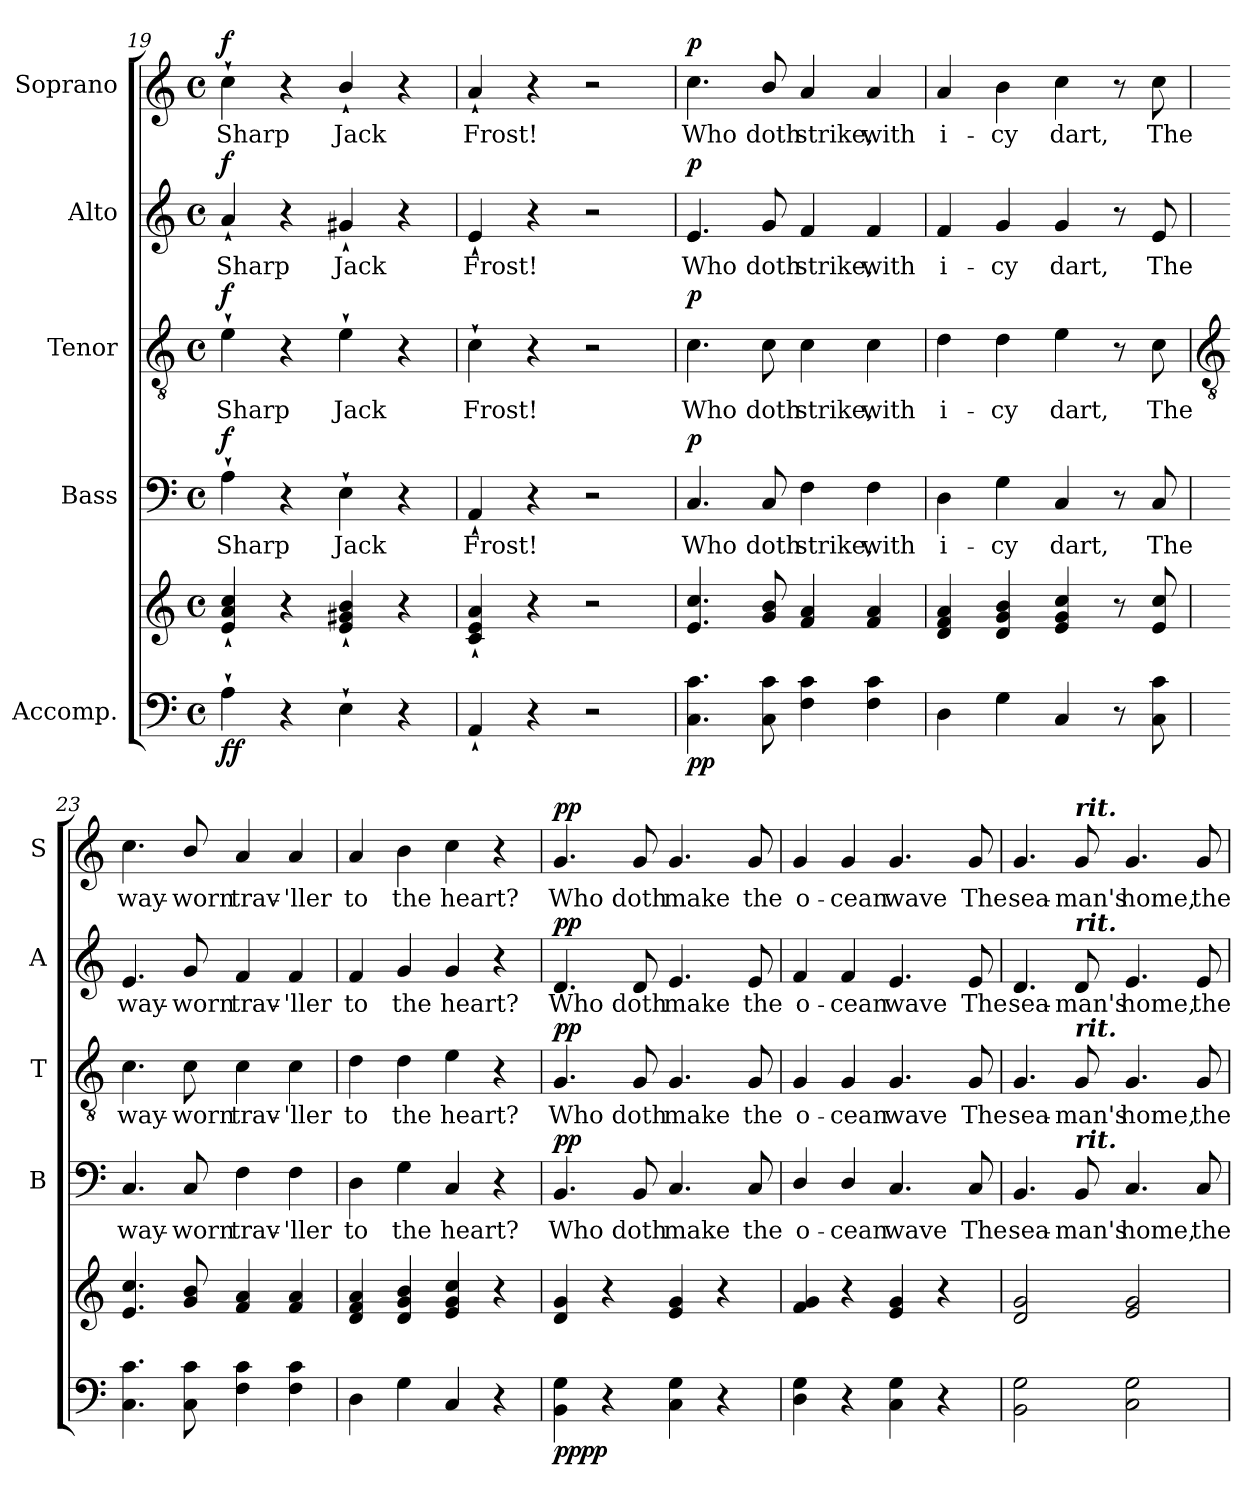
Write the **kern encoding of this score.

**kern	**kern	**dynam	**kern	**text	**dynam	**kern	**text	**dynam	**kern	**text	**dynam	**kern	**text	**dynam
*part5	*part5	*part5	*part4	*part4	*part4	*part3	*part3	*part3	*part2	*part2	*part2	*part1	*part1	*part1
*staff6	*staff5	*staff5/6	*staff4	*staff4	*staff4	*staff3	*staff3	*staff3	*staff2	*staff2	*staff2	*staff1	*staff1	*staff1
*I"Accomp.	*	*	*I"Bass	*	*	*I"Tenor	*	*	*I"Alto	*	*	*I"Soprano	*	*
*	*	*	*I'B	*	*	*I'T	*	*	*I'A	*	*	*I'S	*	*
*clefF4	*clefG2	*	*clefF4	*	*	*clefGv2	*	*	*clefG2	*	*	*clefG2	*	*
*k[]	*k[]	*	*k[]	*	*	*k[]	*	*	*k[]	*	*	*k[]	*	*
*C:	*C:	*	*C:	*	*	*C:	*	*	*C:	*	*	*C:	*	*
*M4/4	*M4/4	*	*M4/4	*	*	*M4/4	*	*	*M4/4	*	*	*M4/4	*	*
*met(c)	*met(c)	*	*met(c)	*	*	*met(c)	*	*	*met(c)	*	*	*met(c)	*	*
=19	=19	=19	=19	=19	=19	=19	=19	=19	=19	=19	=19	=19	=19	=19
!	!	!LO:DY:b=2	!	!LO:LY:b	!	!	!LO:LY:b	!	!	!LO:LY:b	!	!	!LO:LY:b	!
!	!	!LO:DY:n=1:b	!	!	!LO:DY:b	!	!	!LO:DY:b	!	!	!LO:DY:b	!	!	!LO:DY:b
4A`	4e` 4a` 4cc`	f f	4A`	Sharp	f	4e`	Sharp	f	4a`	Sharp	f	4cc`	Sharp	f
4r	4r	.	4r	.	.	4r	.	.	4r	.	.	4r	.	.
!	!	!	!	!LO:LY:b	!	!	!LO:LY:b	!	!	!LO:LY:b	!	!	!LO:LY:b	!
4E`\	4e/` 4g#X/` 4b/`	.	4E`\	Jack	.	4e`\	Jack	.	4g#X`/	Jack	.	4b`/	Jack	.
4r	4r	.	4r	.	.	4r	.	.	4r	.	.	4r	.	.
=20	=20	=20	=20	=20	=20	=20	=20	=20	=20	=20	=20	=20	=20	=20
!	!	!	!	!LO:LY:b	!	!	!LO:LY:b	!	!	!LO:LY:b	!	!	!LO:LY:b	!
4AA`	4c` 4e` 4a`	.	4AA`	Frost!	.	4c`	Frost!	.	4e`	Frost!	.	4a`	Frost!	.
4r	4r	.	4r	.	.	4r	.	.	4r	.	.	4r	.	.
2r	2r	.	2r	.	.	2r	.	.	2r	.	.	2r	.	.
=21	=21	=21	=21	=21	=21	=21	=21	=21	=21	=21	=21	=21	=21	=21
!	!	!LO:DY:b=2	!	!LO:LY:b	!	!	!LO:LY:b	!	!	!LO:LY:b	!	!	!LO:LY:b	!
!	!	!LO:DY:n=1:b	!	!	!LO:DY:b	!	!	!LO:DY:b	!	!	!LO:DY:b	!	!	!LO:DY:b
4.C 4.c	4.e 4.cc	p p	4.C	Who	p	4.c	Who	p	4.e	Who	p	4.cc	Who	p
!	!	!	!	!LO:LY:b	!	!	!LO:LY:b	!	!	!LO:LY:b	!	!	!LO:LY:b	!
8C 8c	8g/ 8b/	.	8C	doth	.	8c	doth	.	8g	doth	.	8b/	doth	.
!	!	!	!	!LO:LY:b	!	!	!LO:LY:b	!	!	!LO:LY:b	!	!	!LO:LY:b	!
4F 4c	4f 4a	.	4F	strike,	.	4c	strike,	.	4f	strike,	.	4a	strike,	.
!	!	!	!	!LO:LY:b	!	!	!LO:LY:b	!	!	!LO:LY:b	!	!	!LO:LY:b	!
4F 4c	4f 4a	.	4F	with	.	4c	with	.	4f	with	.	4a	with	.
=22	=22	=22	=22	=22	=22	=22	=22	=22	=22	=22	=22	=22	=22	=22
!	!	!	!	!LO:LY:b	!	!	!LO:LY:b	!	!	!LO:LY:b	!	!	!LO:LY:b	!
4D	4d 4f 4a	.	4D	i-	.	4d	i-	.	4f	i-	.	4a	i-	.
!	!	!	!	!LO:LY:b	!	!	!LO:LY:b	!	!	!LO:LY:b	!	!	!LO:LY:b	!
4G	4d 4g 4b	.	4G	-cy	.	4d	-cy	.	4g	-cy	.	4b	-cy	.
!	!	!	!	!LO:LY:b	!	!	!LO:LY:b	!	!	!LO:LY:b	!	!	!LO:LY:b	!
4C	4e 4g 4cc	.	4C	dart,	.	4e	dart,	.	4g	dart,	.	4cc	dart,	.
8r	8r	.	8r	.	.	8r	.	.	8r	.	.	8r	.	.
!	!	!	!	!LO:LY:b	!	!	!LO:LY:b	!	!	!LO:LY:b	!	!	!LO:LY:b	!
8C 8c	8e 8cc	.	8C	The	.	8c	The	.	8e	The	.	8cc	The	.
!!LO:LB:g=z
=23	=23	=23	=23	=23	=23	=23	=23	=23	=23	=23	=23	=23	=23	=23
*	*	*	*	*	*	*clefGv2	*	*	*	*	*	*	*	*
!	!	!	!	!LO:LY:b	!	!	!LO:LY:b	!	!	!LO:LY:b	!	!	!LO:LY:b	!
4.C 4.c	4.e 4.cc	.	4.C	way-	.	4.c	way-	.	4.e	way-	.	4.cc	way-	.
!	!	!	!	!LO:LY:b	!	!	!LO:LY:b	!	!	!LO:LY:b	!	!	!LO:LY:b	!
8C 8c	8g/ 8b/	.	8C	-worn	.	8c	-worn	.	8g	-worn	.	8b/	-worn	.
!	!	!	!	!LO:LY:b	!	!	!LO:LY:b	!	!	!LO:LY:b	!	!	!LO:LY:b	!
4F 4c	4f 4a	.	4F	trav-	.	4c	trav-	.	4f	trav-	.	4a	trav-	.
!	!	!	!	!LO:LY:b	!	!	!LO:LY:b	!	!	!LO:LY:b	!	!	!LO:LY:b	!
4F 4c	4f 4a	.	4F	-'ller	.	4c	-'ller	.	4f	-'ller	.	4a	-'ller	.
=24	=24	=24	=24	=24	=24	=24	=24	=24	=24	=24	=24	=24	=24	=24
!	!	!	!	!LO:LY:b	!	!	!LO:LY:b	!	!	!LO:LY:b	!	!	!LO:LY:b	!
4D	4d 4f 4a	.	4D	to	.	4d	to	.	4f	to	.	4a	to	.
!	!	!	!	!LO:LY:b	!	!	!LO:LY:b	!	!	!LO:LY:b	!	!	!LO:LY:b	!
4G	4d 4g 4b	.	4G	the	.	4d	the	.	4g	the	.	4b	the	.
!	!	!	!	!LO:LY:b	!	!	!LO:LY:b	!	!	!LO:LY:b	!	!	!LO:LY:b	!
4C	4e 4g 4cc	.	4C	heart?	.	4e	heart?	.	4g	heart?	.	4cc	heart?	.
4r	4r	.	4r	.	.	4r	.	.	4r	.	.	4r	.	.
=25	=25	=25	=25	=25	=25	=25	=25	=25	=25	=25	=25	=25	=25	=25
!	!	!LO:DY:b=2	!	!LO:LY:b	!	!	!LO:LY:b	!	!	!LO:LY:b	!	!	!LO:LY:b	!
!	!	!LO:DY:n=1:b	!	!	!LO:DY:b	!	!	!LO:DY:b	!	!	!LO:DY:b	!	!	!LO:DY:b
4BB 4G	4d 4g	pp pp	4.BB	Who	pp	4.G	Who	pp	4.d	Who	pp	4.g	Who	pp
4r	4r	.	.	.	.	.	.	.	.	.	.	.	.	.
!	!	!	!	!LO:LY:b	!	!	!LO:LY:b	!	!	!LO:LY:b	!	!	!LO:LY:b	!
.	.	.	8BB	doth	.	8G	doth	.	8d	doth	.	8g	doth	.
!	!	!	!	!LO:LY:b	!	!	!LO:LY:b	!	!	!LO:LY:b	!	!	!LO:LY:b	!
4C 4G	4e 4g	.	4.C	make	.	4.G	make	.	4.e	make	.	4.g	make	.
4r	4r	.	.	.	.	.	.	.	.	.	.	.	.	.
!	!	!	!	!LO:LY:b	!	!	!LO:LY:b	!	!	!LO:LY:b	!	!	!LO:LY:b	!
.	.	.	8C	the	.	8G	the	.	8e	the	.	8g	the	.
=26	=26	=26	=26	=26	=26	=26	=26	=26	=26	=26	=26	=26	=26	=26
!	!	!	!	!LO:LY:b	!	!	!LO:LY:b	!	!	!LO:LY:b	!	!	!LO:LY:b	!
4D\ 4G\	4f 4g	.	4D/	o-	.	4G	o-	.	4f	o-	.	4g	o-	.
!	!	!	!	!LO:LY:b	!	!	!LO:LY:b	!	!	!LO:LY:b	!	!	!LO:LY:b	!
4r	4r	.	4D/	-cean	.	4G	-cean	.	4f	-cean	.	4g	-cean	.
!	!	!	!	!LO:LY:b	!	!	!LO:LY:b	!	!	!LO:LY:b	!	!	!LO:LY:b	!
4C 4G	4e 4g	.	4.C	wave	.	4.G	wave	.	4.e	wave	.	4.g	wave	.
4r	4r	.	.	.	.	.	.	.	.	.	.	.	.	.
!	!	!	!	!LO:LY:b	!	!	!LO:LY:b	!	!	!LO:LY:b	!	!	!LO:LY:b	!
.	.	.	8C	The	.	8G	The	.	8e	The	.	8g	The	.
=27	=27	=27	=27	=27	=27	=27	=27	=27	=27	=27	=27	=27	=27	=27
!	!	!	!	!LO:LY:b	!	!	!LO:LY:b	!	!	!LO:LY:b	!	!	!LO:LY:b	!
2BB 2G	2d 2g	.	4.BB	sea-	.	4.G	sea-	.	4.d	sea-	.	4.g	sea-	.
!	!	!	!	!	!	!	!	!	!	!	!	!LO:TX:a:Bi:t=rit.	!	!
!	!	!	!	!	!	!	!	!	!LO:TX:a:Bi:t=rit.	!	!	!	!	!
!	!	!	!	!	!	!LO:TX:a:Bi:t=rit.	!	!	!	!	!	!	!	!
!	!	!	!LO:TX:a:Bi:t=rit.	!	!	!	!	!	!	!	!	!	!	!
!	!	!	!	!LO:LY:b	!	!	!LO:LY:b	!	!	!LO:LY:b	!	!	!LO:LY:b	!
.	.	.	8BB	-man's	.	8G	-man's	.	8d	-man's	.	8g	-man's	.
!	!	!	!	!LO:LY:b	!	!	!LO:LY:b	!	!	!LO:LY:b	!	!	!LO:LY:b	!
2C 2G	2e 2g	.	4.C	home,	.	4.G	home,	.	4.e	home,	.	4.g	home,	.
!	!	!	!	!LO:LY:b	!	!	!LO:LY:b	!	!	!LO:LY:b	!	!	!LO:LY:b	!
.	.	.	8C	the	.	8G	the	.	8e	the	.	8g	the	.
=	=	=	=	=	=	=	=	=	=	=	=	=	=	=
*-	*-	*-	*-	*-	*-	*-	*-	*-	*-	*-	*-	*-	*-	*-
